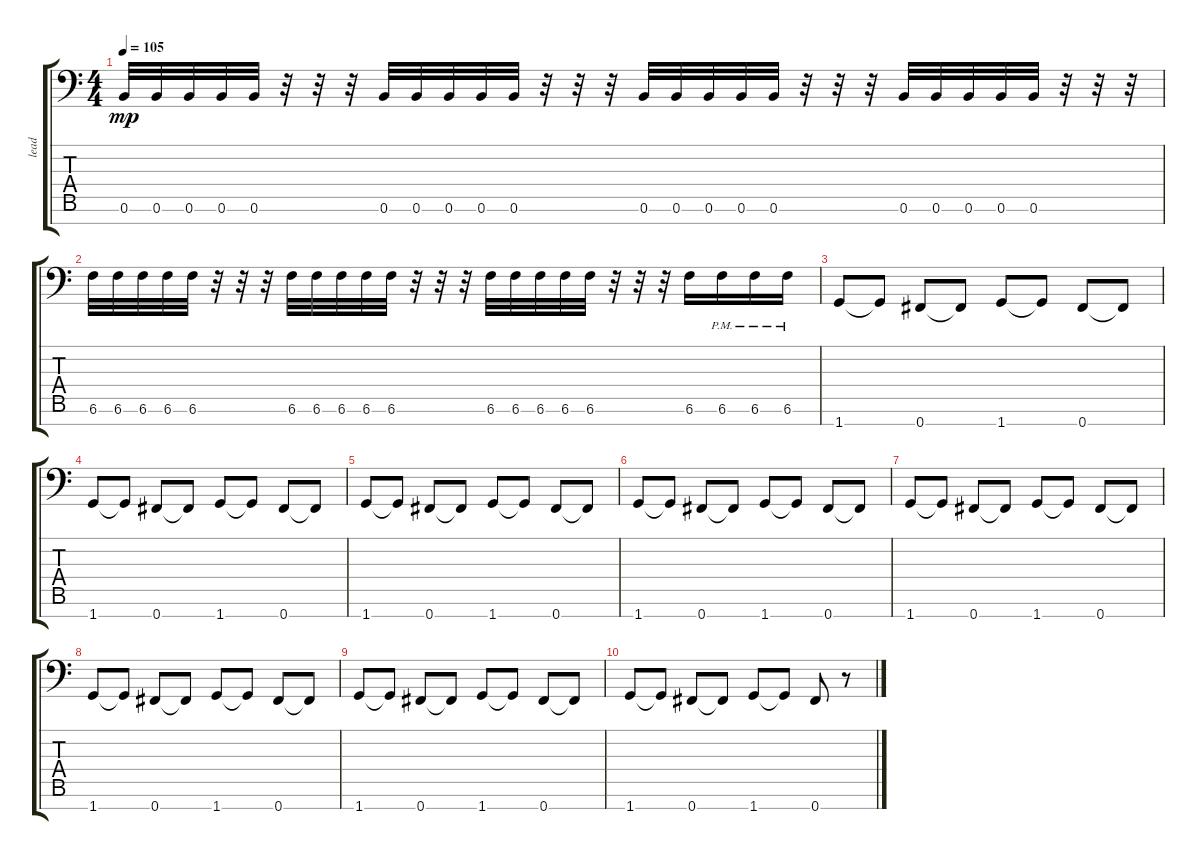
\track ("lead" "lead") {instrument distortionguitar}
\staff {score tabs}
\tuning (B3 G3 D3 A2 E2 B1 Gb1) {hide}
\ts (4 4)
\tempo 105
\clef f4
\ks c
0.6.32{dy mp} 0.6.32 0.6.32 0.6.32 0.6.32 r.32 r.32 r.32 0.6.32 0.6.32 0.6.32 0.6.32 0.6.32 r.32 r.32 r.32 0.6.32 0.6.32 0.6.32 0.6.32 0.6.32 r.32 r.32 r.32 0.6.32 0.6.32 0.6.32 0.6.32 0.6.32 r.32 r.32 r.32 |
6.6.32 6.6.32 6.6.32 6.6.32 6.6.32 r.32 r.32 r.32 6.6.32 6.6.32 6.6.32 6.6.32 6.6.32 r.32 r.32 r.32 6.6.32 6.6.32 6.6.32 6.6.32 6.6.32 r.32 r.32 r.32 6.6.16 6.6{pm}.16 6.6{pm}.16 6.6{pm}.16 |
1.7.8 1.7{t}.8 0.7.8 0.7{t}.8 1.7.8 1.7{t}.8 0.7.8 0.7{t}.8 |
1.7.8 1.7{t}.8 0.7.8 0.7{t}.8 1.7.8 1.7{t}.8 0.7.8 0.7{t}.8 |
1.7.8 1.7{t}.8 0.7.8 0.7{t}.8 1.7.8 1.7{t}.8 0.7.8 0.7{t}.8 |
1.7.8 1.7{t}.8 0.7.8 0.7{t}.8 1.7.8 1.7{t}.8 0.7.8 0.7{t}.8 |
1.7.8 1.7{t}.8 0.7.8 0.7{t}.8 1.7.8 1.7{t}.8 0.7.8 0.7{t}.8 |
1.7.8 1.7{t}.8 0.7.8 0.7{t}.8 1.7.8 1.7{t}.8 0.7.8 0.7{t}.8 |
1.7.8 1.7{t}.8 0.7.8 0.7{t}.8 1.7.8 1.7{t}.8 0.7.8 0.7{t}.8 |
1.7.8 1.7{t}.8 0.7.8 0.7{t}.8 1.7.8 1.7{t}.8 0.7.8 r.8
